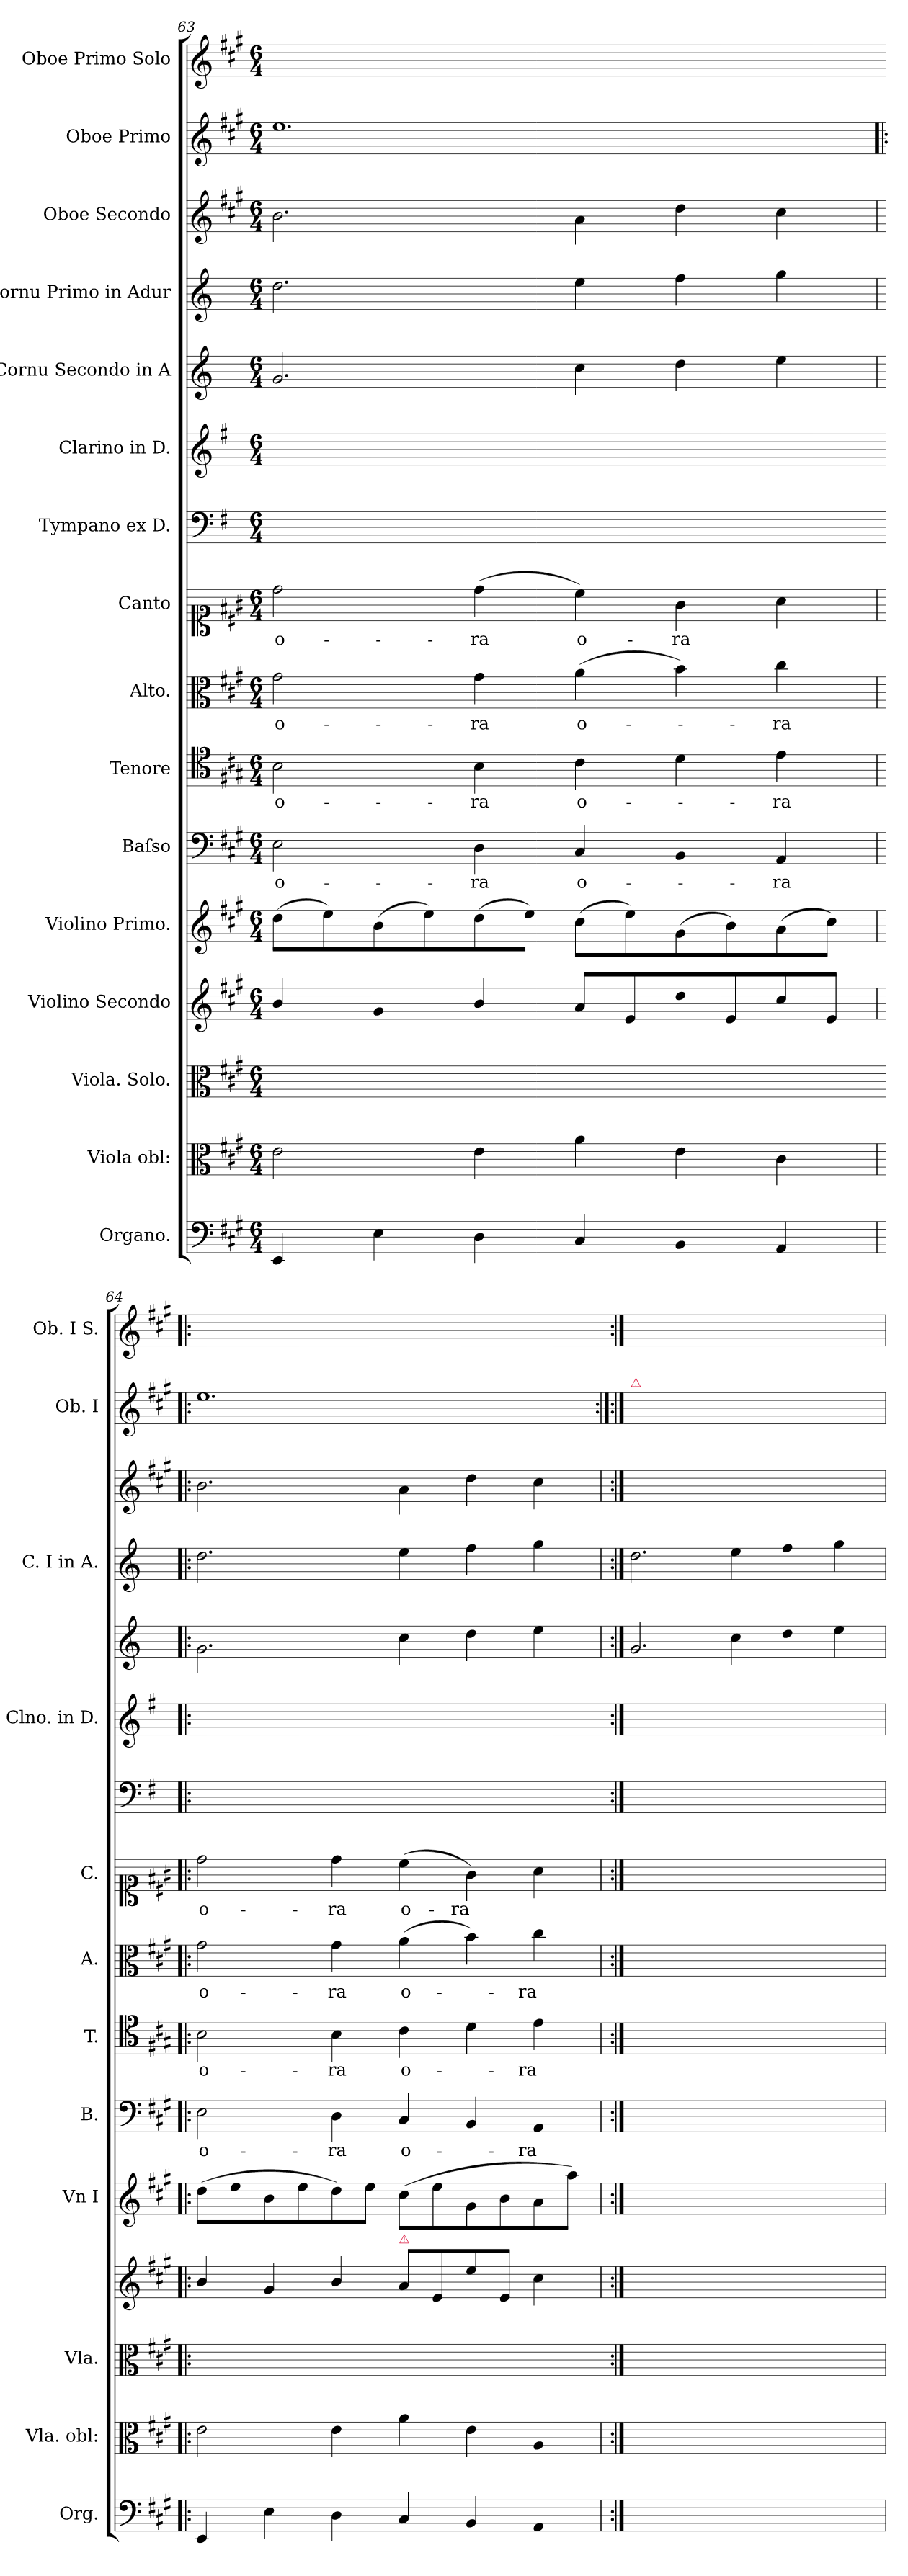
**kern	**kern	**kern	**kern	**kern	**kern	**text	**kern	**text	**kern	**text	**kern	**text	**kern	**kern	**kern	**kern	**kern	**kern	**kern
*part16	*part15	*part14	*part13	*part12	*part11	*part11	*part10	*part10	*part9	*part9	*part8	*part8	*part7	*part6	*part5	*part4	*part3	*part2	*part1
*staff16	*staff15	*staff14	*staff13	*staff12	*staff11	*staff11	*staff10	*staff10	*staff9	*staff9	*staff8	*staff8	*staff7	*staff6	*staff5	*staff4	*staff3	*staff2	*staff1
*I"Organo.	*I"Viola obl:	*I"Viola. Solo.	*I"Violino Secondo	*I"Violino Primo.	*I"Baſso	*	*I"Tenore	*	*I"Alto.	*	*I"Canto	*	*I"Tympano ex D.	*I"Clarino in D.	*I"Cornu Secondo in A	*I"Cornu Primo in Adur	*I"Oboe Secondo	*I"Oboe Primo	*I"Oboe Primo Solo
*I'Org.	*I'Vla. obl:	*I'Vla.	*	*I'Vn I	*I'B.	*	*I'T.	*	*I'A.	*	*I'C.	*	*	*I'Clno. in D.	*	*I'C. I in A.	*	*I'Ob. I	*I'Ob. I S.
*clefF4	*clefC3	*clefC3	*clefG2	*clefG2	*clefF4	*	*clefC4	*	*clefC3	*	*clefC1	*	*clefF4	*clefG2	*clefG2	*clefG2	*clefG2	*clefG2	*clefG2
*	*	*	*	*	*	*	*	*	*	*	*	*	*ITrd-1c-2	*ITrd-1c-2	*ITrd2c3	*ITrd2c3	*	*	*
*k[f#c#g#]	*k[f#c#g#]	*k[f#c#g#]	*k[f#c#g#]	*k[f#c#g#]	*k[f#c#g#]	*	*k[f#c#g#]	*	*k[f#c#g#]	*	*k[f#c#g#]	*	*k[f#c#g#]	*k[f#c#g#]	*k[f#c#g#]	*k[f#c#g#]	*k[f#c#g#]	*k[f#c#g#]	*k[f#c#g#]
*A:	*A:	*A:	*A:	*A:	*A:	*	*A:	*	*A:	*	*A:	*	*A:	*A:	*	*	*A:	*A:	*A:
*M6/4	*M6/4	*M6/4	*M6/4	*M6/4	*M6/4	*	*M6/4	*	*M6/4	*	*M6/4	*	*M6/4	*M6/4	*M6/4	*M6/4	*M6/4	*M6/4	*M6/4
=63	=63	=63	=63	=63	=63	=63	=63	=63	=63	=63	=63	=63	=63	=63	=63	=63	=63	=63	=63
!	!	!	!	!	!	!	!	!LO:LY:i	!	!	!	!	!	!	!	!	!	!	!
4EE/	2e\	1.ryy	4b/	(8dd\L	2E\	o-	2B\	o-	2g#\	o-	2dd\	o-	1.ryy	1.ryy	2.e/	2.b\	2.b\	1.ee\	1.ryy
.	.	.	.	8ee\)	.	.	.	.	.	.	.	.	.	.	.	.	.	.	.
4E\	.	.	4g#/	(8b\	.	.	.	.	.	.	.	.	.	.	.	.	.	.	.
.	.	.	.	8ee\)	.	.	.	.	.	.	.	.	.	.	.	.	.	.	.
!	!	!	!	!	!	!	!	!LO:LY:i	!	!	!	!	!	!	!	!	!	!	!
4D\	4e\	.	4b/	(8dd\	4D\	-ra	4B\	-ra	4g#\	-ra	(4dd\	-ra	.	.	.	.	.	.	.
.	.	.	.	8ee\J)	.	.	.	.	.	.	.	.	.	.	.	.	.	.	.
!	!	!	!	!	!	!LO:LY:i	!	!LO:LY:i	!	!	!	!	!	!	!	!	!	!	!
4C#/	4a\	.	8a/L	(8cc#\L	4C#/	o-	4c#\	o-	(4a\	o-	4cc#\)	o-	.	.	4a\	4cc#\	4a\	.	.
.	.	.	8e/	8ee\)	.	.	.	.	.	.	.	.	.	.	.	.	.	.	.
4BB/	4e\	.	8dd/	(8g#\	4BB/	.	4d\	.	4b\)	.	4g#\	-ra	.	.	4b\	4dd\	4dd\	.	.
.	.	.	8e/	8b\)	.	.	.	.	.	.	.	.	.	.	.	.	.	.	.
!	!	!	!	!	!	!LO:LY:i	!	!LO:LY:i	!	!	!	!	!	!	!	!	!	!	!
4AA/	4c#\	.	8cc#/	(8a\	4AA/	-ra	4e\	-ra	4cc#\	-ra	4a\	.	.	.	4cc#\	4ee\	4cc#\	.	.
.	.	.	8e/J	8cc#\J)	.	.	.	.	.	.	.	.	.	.	.	.	.	.	.
=64	=64	=64	=64	=64	=64	=64	=64	=64	=64	=64	=64	=64	=64	=64	=64	=64	=64	=64!|:	=64
!	!	!	!	!	!	!LO:LY:i	!	!	!	!	!	!	!	!	!	!	!	!	!
4EE/	2e\	1.ryy	4b/	(8dd\L	2E\	o-	2B\	o-	2g#\	o-	2dd\	o-	1.ryy	1.ryy	2.e\	2.b\	2.b\	1.ee\	1.ryy
.	.	.	.	8ee\	.	.	.	.	.	.	.	.	.	.	.	.	.	.	.
4E\	.	.	4g#/	8b\	.	.	.	.	.	.	.	.	.	.	.	.	.	.	.
.	.	.	.	8ee\	.	.	.	.	.	.	.	.	.	.	.	.	.	.	.
!	!	!	!	!	!	!LO:LY:i	!	!	!	!	!	!	!	!	!	!	!	!	!
4D\	4e\	.	4b/	8dd\)	4D\	-ra	4B\	-ra	4g#\	-ra	4dd\	-ra	.	.	.	.	.	.	.
.	.	.	.	8ee\J	.	.	.	.	.	.	.	.	.	.	.	.	.	.	.
!	!	!	!LO:TX:a:color=crimson:t=⚠	!	!	!	!	!	!	!	!	!	!	!	!	!	!	!	!
!	!	!	!	!	!	!LO:LY:i	!	!LO:LY:i	!	!	!	!	!	!	!	!	!	!	!
4C#/	4a\	.	8a/L	(8cc#\L	4C#/	o-	4c#\	o-	(4a\	o-	(4cc#\	o-	.	.	4a\	4cc#\	4a\	.	.
.	.	.	8e/	8ee\	.	.	.	.	.	.	.	.	.	.	.	.	.	.	.
4BB/	4e\	.	8ee\	8g#\	4BB/	.	4d\	.	4b\)	.	4g#\)	-ra	.	.	4b\	4dd\	4dd\	.	.
.	.	.	8e/J	8b\	.	.	.	.	.	.	.	.	.	.	.	.	.	.	.
!	!	!	!	!	!	!LO:LY:i	!	!LO:LY:i	!	!	!	!	!	!	!	!	!	!	!
4AA/	4A/	.	4cc#\	8a\	4AA/	-ra	4e\	-ra	4cc#\	-ra	4a\	.	.	.	4cc#\	4ee\	4cc#\	.	.
.	.	.	.	8aa\J)	.	.	.	.	.	.	.	.	.	.	.	.	.	.	.
=65	=65	=65	=65	=65	=65	=65	=65	=65	=65	=65	=65	=65	=65	=65	=65	=65	=65	=65:|!	=65
!	!	!	!	!	!	!	!	!	!	!	!	!	!	!	!	!	!	!LO:TX:a:color=crimson:t=⚠	!
1.ryy	1.ryy	1.ryy	1.ryy	1.ryy	1.ryy	.	1.ryy	.	1.ryy	.	1.ryy	.	1.ryy	1.ryy	2.e/	2.b\	1.ryy	1.ee\yy	1.ryy
.	.	.	.	.	.	.	.	.	.	.	.	.	.	.	4a\	4cc#\	.	.	.
.	.	.	.	.	.	.	.	.	.	.	.	.	.	.	4b\	4dd\	.	.	.
.	.	.	.	.	.	.	.	.	.	.	.	.	.	.	4cc#\	4ee\	.	.	.
=	=	=	=	=	=	=	=	=	=	=	=	=	=	=	=	=	=	=	=
*-	*-	*-	*-	*-	*-	*-	*-	*-	*-	*-	*-	*-	*-	*-	*-	*-	*-	*-	*-
